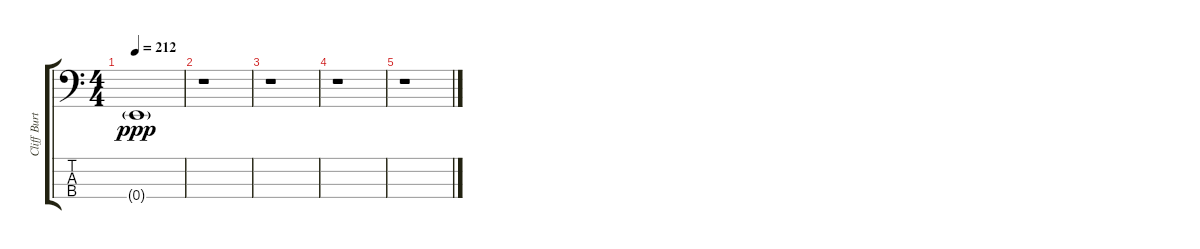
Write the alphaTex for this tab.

\track ("Cliff Burton" "Cliff Burt") {instrument electricbassfinger}
\staff {score tabs}
\tuning (G2 D2 A1 E1) {hide}
\ts (4 4)
\tempo 212
\clef f4
\ks c
0.4{g}.1{dy ppp} |
r.1 |
r.1 |
r.1 |
r.1
